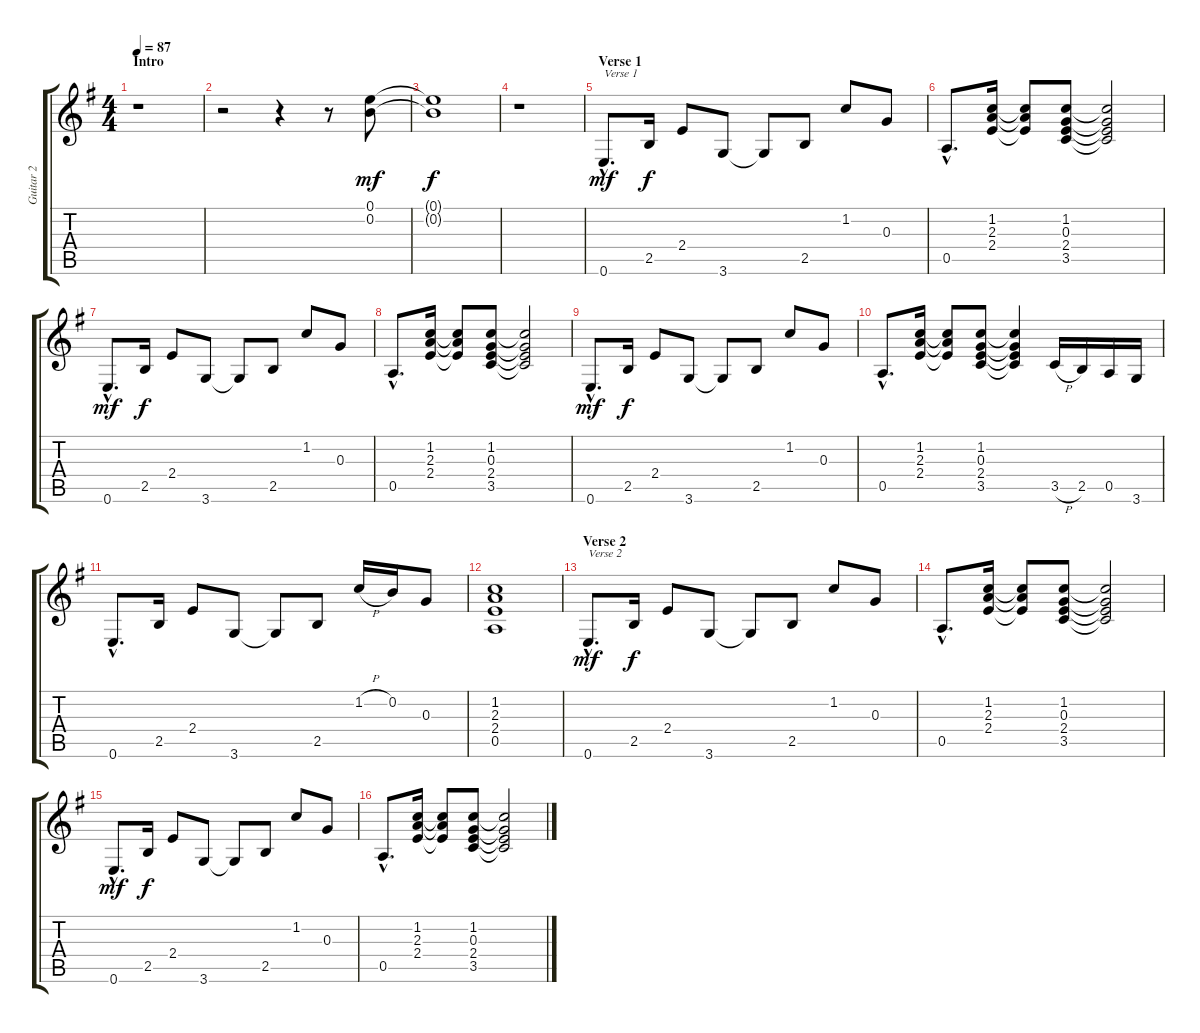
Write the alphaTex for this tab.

\track ("Guitar 2" "Guitar 2") {instrument electricguitarclean}
\staff {score tabs}
\tuning (E4 B3 G3 D3 A2 E2) {hide}
\ts (4 4)
\section ("" "Intro")
\tempo 87
\clef g2
\ks g
r.1{dy mf instrument electricguitarclean} |
r.2 r.4 r.8 (0.1 0.2).8 |
(0.1{t} 0.2{t}).1{dy f} |
r.1 |
\section ("" "Verse 1")
0.6{hac}.8{d txt "Verse 1" dy mf} 2.5.16{dy f} 2.4.8 3.6.8 3.6{t}.8 2.5.8 1.2.8 0.3.8 |
0.5{hac}.8{d} (1.2 2.3 2.4).16 (1.2{t} 2.3{t} 2.4{t}).8 (1.2 0.3 2.4 3.5).8 (1.2{t} 0.3{t} 2.4{t} 3.5{t}).2 |
0.6{hac}.8{d dy mf} 2.5.16{dy f} 2.4.8 3.6.8 3.6{t}.8 2.5.8 1.2.8 0.3.8 |
0.5{hac}.8{d} (1.2 2.3 2.4).16 (1.2{t} 2.3{t} 2.4{t}).8 (1.2 0.3 2.4 3.5).8 (1.2{t} 0.3{t} 2.4{t} 3.5{t}).2 |
0.6{hac}.8{d dy mf} 2.5.16{dy f} 2.4.8 3.6.8 3.6{t}.8 2.5.8 1.2.8 0.3.8 |
0.5{hac}.8{d} (1.2 2.3 2.4).16 (1.2{t} 2.3{t} 2.4{t}).8 (1.2 0.3 2.4 3.5).8 (1.2{t} 0.3{t} 2.4{t} 3.5{t}).4 3.5{h}.16 2.5.16 0.5.16 3.6.16 |
0.6{hac}.8{d} 2.5.16 2.4.8 3.6.8 3.6{t}.8 2.5.8 1.2{h}.16 0.2.16 0.3.8 |
(1.2 2.3 2.4 0.5).1 |
\section ("" "Verse 2")
0.6{hac}.8{d txt "Verse 2" dy mf} 2.5.16{dy f} 2.4.8 3.6.8 3.6{t}.8 2.5.8 1.2.8 0.3.8 |
0.5{hac}.8{d} (1.2 2.3 2.4).16 (1.2{t} 2.3{t} 2.4{t}).8 (1.2 0.3 2.4 3.5).8 (1.2{t} 0.3{t} 2.4{t} 3.5{t}).2 |
0.6{hac}.8{d dy mf} 2.5.16{dy f} 2.4.8 3.6.8 3.6{t}.8 2.5.8 1.2.8 0.3.8 |
0.5{hac}.8{d} (1.2 2.3 2.4).16 (1.2{t} 2.3{t} 2.4{t}).8 (1.2 0.3 2.4 3.5).8 (1.2{t} 0.3{t} 2.4{t} 3.5{t}).2
